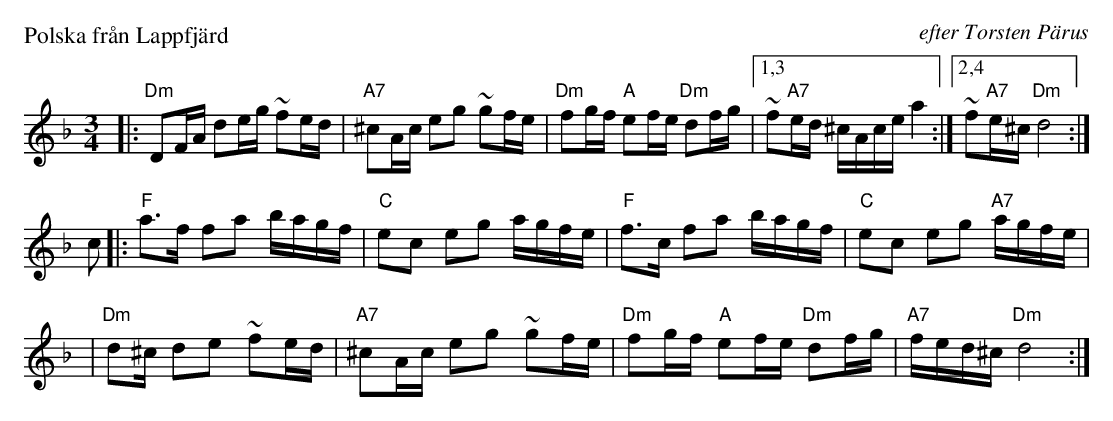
X:1
P: Polska fr\aan Lappfj\"ard
O: efter Torsten P\"arus
M: 3/4
L: 1/16
K: Dm
|: "Dm"D2FA d2eg ~f2ed | "A7"^c2Ac e2g2 ~g2fe | "Dm"f2gf "A"e2fe "Dm"d2fg |1,3 ~f2"A7"ed ^cAce a4 :|2,4 ~f2"A7"e^c "Dm"d8 :|
c2 |: "F"a3f f2a2 bagf | "C"e2c2 e2g2 agfe | "F"f3c f2a2 bagf | "C"e2c2 e2g2 "A7"agfe |
| "Dm"d2^c d2e2 ~f2ed | "A7"^c2Ac e2g2 ~g2fe | "Dm"f2gf "A"e2fe "Dm"d2fg | "A7"fed^c "Dm"d8 :|
